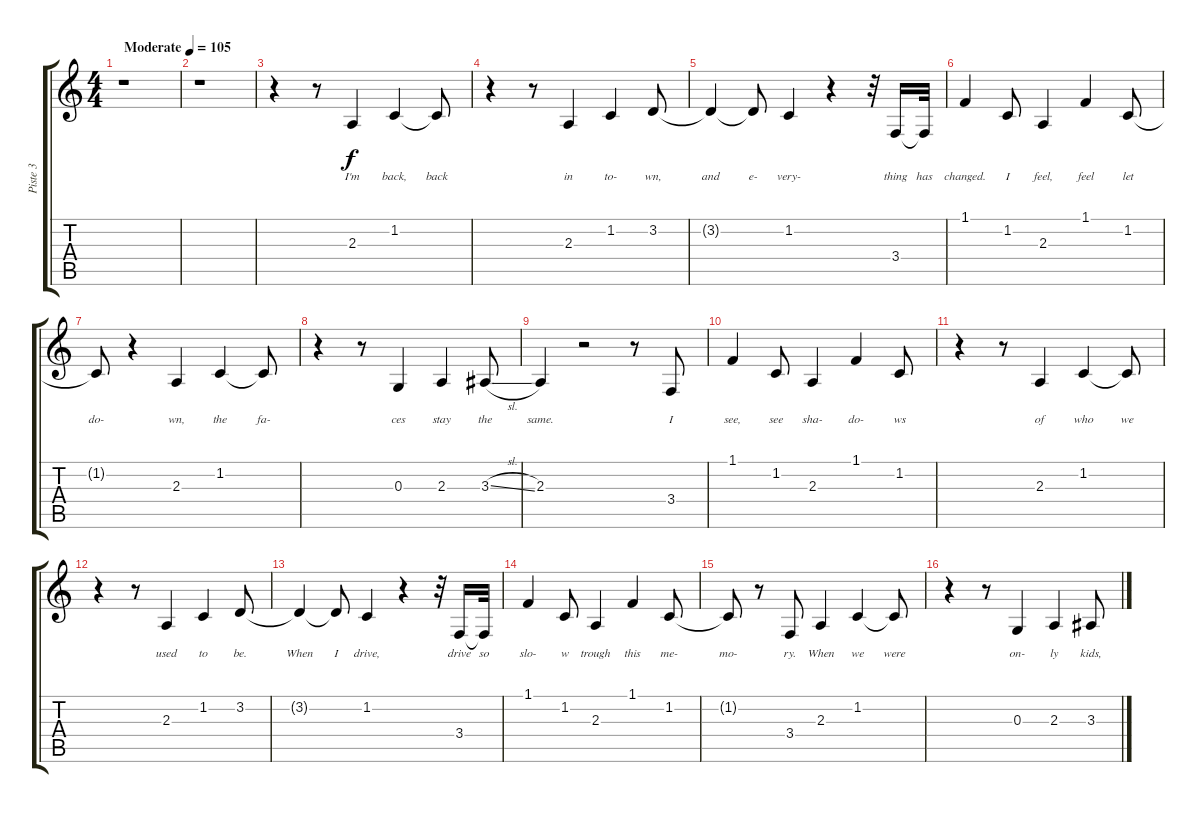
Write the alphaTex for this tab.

\track ("Piste 3" "Piste 3") {instrument flute}
\staff {score tabs}
\tuning (E4 B3 G3 D3 A2 E2) {hide}
\ts (4 4)
\tempo (105 "Moderate")
\clef g2
\ks c
r.1{dy f instrument flute} |
r.1 |
r.4 r.8 2.3.4{lyrics (0 "I'm") lyrics (1 "") lyrics (2 "") lyrics (3 "") lyrics (4 "")} 1.2.4{lyrics (0 "back,") lyrics (1 "") lyrics (2 "") lyrics (3 "") lyrics (4 "")} 1.2{t}.8{lyrics (0 "back") lyrics (1 "") lyrics (2 "") lyrics (3 "") lyrics (4 "")} |
r.4 r.8 2.3.4{lyrics (0 "in") lyrics (1 "") lyrics (2 "") lyrics (3 "") lyrics (4 "")} 1.2.4{lyrics (0 "to-") lyrics (1 "") lyrics (2 "") lyrics (3 "") lyrics (4 "")} 3.2.8{lyrics (0 "wn,") lyrics (1 "") lyrics (2 "") lyrics (3 "") lyrics (4 "")} |
3.2{t}.4{lyrics (0 "and") lyrics (1 "") lyrics (2 "") lyrics (3 "") lyrics (4 "")} 3.2{t}.8{lyrics (0 "e-") lyrics (1 "") lyrics (2 "") lyrics (3 "") lyrics (4 "")} 1.2.4{lyrics (0 "very-") lyrics (1 "") lyrics (2 "") lyrics (3 "") lyrics (4 "")} r.4 r.32 3.4.16{lyrics (0 "thing") lyrics (1 "") lyrics (2 "") lyrics (3 "") lyrics (4 "")} 3.4{t}.32{lyrics (0 "has") lyrics (1 "") lyrics (2 "") lyrics (3 "") lyrics (4 "")} |
1.1.4{lyrics (0 "changed.") lyrics (1 "") lyrics (2 "") lyrics (3 "") lyrics (4 "")} 1.2.8{lyrics (0 "I") lyrics (1 "") lyrics (2 "") lyrics (3 "") lyrics (4 "")} 2.3.4{lyrics (0 "feel,") lyrics (1 "") lyrics (2 "") lyrics (3 "") lyrics (4 "")} 1.1.4{lyrics (0 "feel") lyrics (1 "") lyrics (2 "") lyrics (3 "") lyrics (4 "")} 1.2.8{lyrics (0 "let") lyrics (1 "") lyrics (2 "") lyrics (3 "") lyrics (4 "")} |
1.2{t}.8{lyrics (0 "do-") lyrics (1 "") lyrics (2 "") lyrics (3 "") lyrics (4 "")} r.4 2.3.4{lyrics (0 "wn,") lyrics (1 "") lyrics (2 "") lyrics (3 "") lyrics (4 "")} 1.2.4{lyrics (0 "the") lyrics (1 "") lyrics (2 "") lyrics (3 "") lyrics (4 "")} 1.2{t}.8{lyrics (0 "fa-") lyrics (1 "") lyrics (2 "") lyrics (3 "") lyrics (4 "")} |
r.4 r.8 0.3.4{lyrics (0 "ces") lyrics (1 "") lyrics (2 "") lyrics (3 "") lyrics (4 "")} 2.3.4{lyrics (0 "stay") lyrics (1 "") lyrics (2 "") lyrics (3 "") lyrics (4 "")} 3.3{sl}.8{lyrics (0 "the") lyrics (1 "") lyrics (2 "") lyrics (3 "") lyrics (4 "")} |
2.3.4{lyrics (0 "same.") lyrics (1 "") lyrics (2 "") lyrics (3 "") lyrics (4 "")} r.2 r.8 3.4.8{lyrics (0 "I") lyrics (1 "") lyrics (2 "") lyrics (3 "") lyrics (4 "")} |
1.1.4{lyrics (0 "see,") lyrics (1 "") lyrics (2 "") lyrics (3 "") lyrics (4 "")} 1.2.8{lyrics (0 "see") lyrics (1 "") lyrics (2 "") lyrics (3 "") lyrics (4 "")} 2.3.4{lyrics (0 "sha-") lyrics (1 "") lyrics (2 "") lyrics (3 "") lyrics (4 "")} 1.1.4{lyrics (0 "do-") lyrics (1 "") lyrics (2 "") lyrics (3 "") lyrics (4 "")} 1.2.8{lyrics (0 "ws") lyrics (1 "") lyrics (2 "") lyrics (3 "") lyrics (4 "")} |
r.4 r.8 2.3.4{lyrics (0 "of") lyrics (1 "") lyrics (2 "") lyrics (3 "") lyrics (4 "")} 1.2.4{lyrics (0 "who") lyrics (1 "") lyrics (2 "") lyrics (3 "") lyrics (4 "")} 1.2{t}.8{lyrics (0 "we") lyrics (1 "") lyrics (2 "") lyrics (3 "") lyrics (4 "")} |
r.4 r.8 2.3.4{lyrics (0 "used") lyrics (1 "") lyrics (2 "") lyrics (3 "") lyrics (4 "")} 1.2.4{lyrics (0 "to") lyrics (1 "") lyrics (2 "") lyrics (3 "") lyrics (4 "")} 3.2.8{lyrics (0 "be.") lyrics (1 "") lyrics (2 "") lyrics (3 "") lyrics (4 "")} |
3.2{t}.4{lyrics (0 "When") lyrics (1 "") lyrics (2 "") lyrics (3 "") lyrics (4 "")} 3.2{t}.8{lyrics (0 "I") lyrics (1 "") lyrics (2 "") lyrics (3 "") lyrics (4 "")} 1.2.4{lyrics (0 "drive,") lyrics (1 "") lyrics (2 "") lyrics (3 "") lyrics (4 "")} r.4 r.32 3.4.16{lyrics (0 "drive") lyrics (1 "") lyrics (2 "") lyrics (3 "") lyrics (4 "")} 3.4{t}.32{lyrics (0 "so") lyrics (1 "") lyrics (2 "") lyrics (3 "") lyrics (4 "")} |
1.1.4{lyrics (0 "slo-") lyrics (1 "") lyrics (2 "") lyrics (3 "") lyrics (4 "")} 1.2.8{lyrics (0 "w") lyrics (1 "") lyrics (2 "") lyrics (3 "") lyrics (4 "")} 2.3.4{lyrics (0 "trough") lyrics (1 "") lyrics (2 "") lyrics (3 "") lyrics (4 "")} 1.1.4{lyrics (0 "this") lyrics (1 "") lyrics (2 "") lyrics (3 "") lyrics (4 "")} 1.2.8{lyrics (0 "me-") lyrics (1 "") lyrics (2 "") lyrics (3 "") lyrics (4 "")} |
1.2{t}.8{lyrics (0 "mo-") lyrics (1 "") lyrics (2 "") lyrics (3 "") lyrics (4 "")} r.8 3.4.8{lyrics (0 "ry.") lyrics (1 "") lyrics (2 "") lyrics (3 "") lyrics (4 "")} 2.3.4{lyrics (0 "When") lyrics (1 "") lyrics (2 "") lyrics (3 "") lyrics (4 "")} 1.2.4{lyrics (0 "we") lyrics (1 "") lyrics (2 "") lyrics (3 "") lyrics (4 "")} 1.2{t}.8{lyrics (0 "were") lyrics (1 "") lyrics (2 "") lyrics (3 "") lyrics (4 "")} |
r.4 r.8 0.3.4{lyrics (0 "on-") lyrics (1 "") lyrics (2 "") lyrics (3 "") lyrics (4 "")} 2.3.4{lyrics (0 "ly") lyrics (1 "") lyrics (2 "") lyrics (3 "") lyrics (4 "")} 3.3{sl}.8{lyrics (0 "kids,") lyrics (1 "") lyrics (2 "") lyrics (3 "") lyrics (4 "")}
